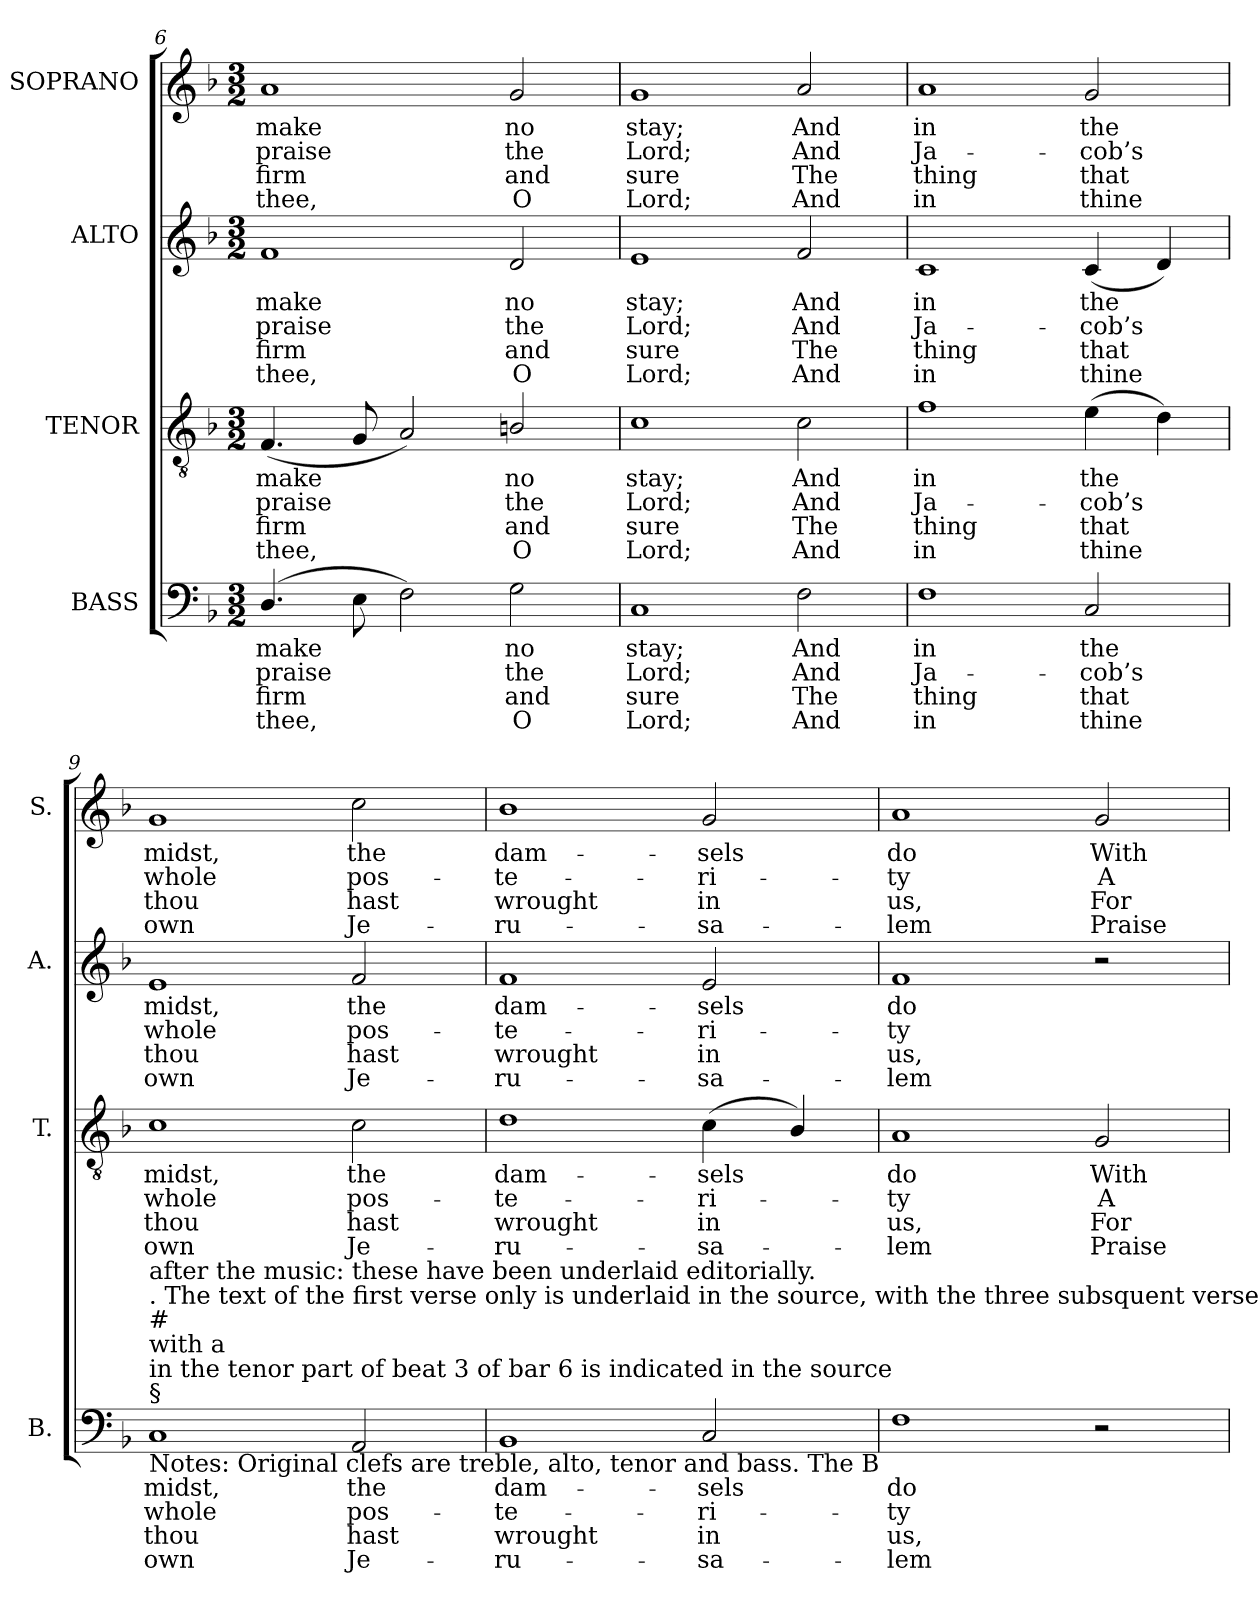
**kern	**text	**text	**text	**text	**kern	**text	**text	**text	**text	**kern	**text	**text	**text	**text	**kern	**text	**text	**text	**text
*part4	*part4	*part4	*part4	*part4	*part3	*part3	*part3	*part3	*part3	*part2	*part2	*part2	*part2	*part2	*part1	*part1	*part1	*part1	*part1
*staff4	*staff4	*staff4	*staff4	*staff4	*staff3	*staff3	*staff3	*staff3	*staff3	*staff2	*staff2	*staff2	*staff2	*staff2	*staff1	*staff1	*staff1	*staff1	*staff1
*I"BASS	*	*	*	*	*I"TENOR	*	*	*	*	*I"ALTO	*	*	*	*	*I"SOPRANO	*	*	*	*
*I'B.	*	*	*	*	*I'T.	*	*	*	*	*I'A.	*	*	*	*	*I'S.	*	*	*	*
*clefF4	*	*	*	*	*clefGv2	*	*	*	*	*clefG2	*	*	*	*	*clefG2	*	*	*	*
*	*	*	*	*	*ITrd7c12	*	*	*	*	*	*	*	*	*	*	*	*	*	*
*k[b-]	*	*	*	*	*k[b-]	*	*	*	*	*k[b-]	*	*	*	*	*k[b-]	*	*	*	*
*F:	*	*	*	*	*F:	*	*	*	*	*F:	*	*	*	*	*F:	*	*	*	*
*M3/2	*	*	*	*	*M3/2	*	*	*	*	*M3/2	*	*	*	*	*M3/2	*	*	*	*
=6	=6	=6	=6	=6	=6	=6	=6	=6	=6	=6	=6	=6	=6	=6	=6	=6	=6	=6	=6
!	!LO:LY:b:color=#000000	!LO:LY:b:color=#000000	!LO:LY:b:color=#000000	!LO:LY:b:color=#000000	!	!	!	!	!	!	!	!	!	!	!	!	!	!	!
!	!	!	!	!	!	!LO:LY:b:color=#000000	!LO:LY:b:color=#000000	!LO:LY:b:color=#000000	!LO:LY:b:color=#000000	!	!	!	!	!	!	!	!	!	!
!	!	!	!	!	!	!	!	!	!	!	!LO:LY:b:color=#000000	!LO:LY:b:color=#000000	!LO:LY:b:color=#000000	!LO:LY:b:color=#000000	!	!	!	!	!
!	!	!	!	!	!	!	!	!	!	!	!	!	!	!	!	!LO:LY:b:color=#000000	!LO:LY:b:color=#000000	!LO:LY:b:color=#000000	!LO:LY:b:color=#000000
(4.Di/	make	praise	firm	thee,	(4.FFi/	make	praise	firm	thee,	1fi	make	praise	firm	thee,	1ai	make	praise	firm	thee,
8Ei\	.	.	.	.	8GGi/	.	.	.	.	.	.	.	.	.	.	.	.	.	.
2Fi\)	.	.	.	.	2AAi/)	.	.	.	.	.	.	.	.	.	.	.	.	.	.
!	!LO:LY:b:color=#000000	!LO:LY:b:color=#000000	!LO:LY:b:color=#000000	!LO:LY:b:color=#000000	!	!	!	!	!	!	!	!	!	!	!	!	!	!	!
!	!	!	!	!	!	!LO:LY:b:color=#000000	!LO:LY:b:color=#000000	!LO:LY:b:color=#000000	!LO:LY:b:color=#000000	!	!	!	!	!	!	!	!	!	!
!	!	!	!	!	!	!	!	!	!	!	!LO:LY:b:color=#000000	!LO:LY:b:color=#000000	!LO:LY:b:color=#000000	!LO:LY:b:color=#000000	!	!	!	!	!
!	!	!	!	!	!	!	!	!	!	!	!	!	!	!	!	!LO:LY:b:color=#000000	!LO:LY:b:color=#000000	!LO:LY:b:color=#000000	!LO:LY:b:color=#000000
2Gi\	no	the	and	O	2BBni/	no	the	and	O	2di/	no	the	and	O	2gi/	no	the	and	O
=7	=7	=7	=7	=7	=7	=7	=7	=7	=7	=7	=7	=7	=7	=7	=7	=7	=7	=7	=7
!	!LO:LY:b:color=#000000	!LO:LY:b:color=#000000	!LO:LY:b:color=#000000	!LO:LY:b:color=#000000	!	!	!	!	!	!	!	!	!	!	!	!	!	!	!
!	!	!	!	!	!	!LO:LY:b:color=#000000	!LO:LY:b:color=#000000	!LO:LY:b:color=#000000	!LO:LY:b:color=#000000	!	!	!	!	!	!	!	!	!	!
!	!	!	!	!	!	!	!	!	!	!	!LO:LY:b:color=#000000	!LO:LY:b:color=#000000	!LO:LY:b:color=#000000	!LO:LY:b:color=#000000	!	!	!	!	!
!	!	!	!	!	!	!	!	!	!	!	!	!	!	!	!	!LO:LY:b:color=#000000	!LO:LY:b:color=#000000	!LO:LY:b:color=#000000	!LO:LY:b:color=#000000
1Ci	stay;	Lord;	sure	Lord;	1Ci	stay;	Lord;	sure	Lord;	1ei	stay;	Lord;	sure	Lord;	1gi	stay;	Lord;	sure	Lord;
!	!LO:LY:b:color=#000000	!LO:LY:b:color=#000000	!LO:LY:b:color=#000000	!LO:LY:b:color=#000000	!	!	!	!	!	!	!	!	!	!	!	!	!	!	!
!	!	!	!	!	!	!LO:LY:b:color=#000000	!LO:LY:b:color=#000000	!LO:LY:b:color=#000000	!LO:LY:b:color=#000000	!	!	!	!	!	!	!	!	!	!
!	!	!	!	!	!	!	!	!	!	!	!LO:LY:b:color=#000000	!LO:LY:b:color=#000000	!LO:LY:b:color=#000000	!LO:LY:b:color=#000000	!	!	!	!	!
!	!	!	!	!	!	!	!	!	!	!	!	!	!	!	!	!LO:LY:b:color=#000000	!LO:LY:b:color=#000000	!LO:LY:b:color=#000000	!LO:LY:b:color=#000000
2Fi\	And	And	The	And	2Ci\	And	And	The	And	2fi/	And	And	The	And	2ai/	And	And	The	And
=8	=8	=8	=8	=8	=8	=8	=8	=8	=8	=8	=8	=8	=8	=8	=8	=8	=8	=8	=8
!	!LO:LY:b:color=#000000	!LO:LY:b:color=#000000	!LO:LY:b:color=#000000	!LO:LY:b:color=#000000	!	!	!	!	!	!	!	!	!	!	!	!	!	!	!
!	!	!	!	!	!	!LO:LY:b:color=#000000	!LO:LY:b:color=#000000	!LO:LY:b:color=#000000	!LO:LY:b:color=#000000	!	!	!	!	!	!	!	!	!	!
!	!	!	!	!	!	!	!	!	!	!	!LO:LY:b:color=#000000	!LO:LY:b:color=#000000	!LO:LY:b:color=#000000	!LO:LY:b:color=#000000	!	!	!	!	!
!	!	!	!	!	!	!	!	!	!	!	!	!	!	!	!	!LO:LY:b:color=#000000	!LO:LY:b:color=#000000	!LO:LY:b:color=#000000	!LO:LY:b:color=#000000
1Fi	in	Ja-	thing	in	1Fi	in	Ja-	thing	in	1ci	in	Ja-	thing	in	1ai	in	Ja-	thing	in
!	!LO:LY:b:color=#000000	!LO:LY:b:color=#000000	!LO:LY:b:color=#000000	!LO:LY:b:color=#000000	!	!	!	!	!	!	!	!	!	!	!	!	!	!	!
!	!	!	!	!	!	!LO:LY:b:color=#000000	!LO:LY:b:color=#000000	!LO:LY:b:color=#000000	!LO:LY:b:color=#000000	!	!	!	!	!	!	!	!	!	!
!	!	!	!	!	!	!	!	!	!	!	!LO:LY:b:color=#000000	!LO:LY:b:color=#000000	!LO:LY:b:color=#000000	!LO:LY:b:color=#000000	!	!	!	!	!
!	!	!	!	!	!	!	!	!	!	!	!	!	!	!	!	!LO:LY:b:color=#000000	!LO:LY:b:color=#000000	!LO:LY:b:color=#000000	!LO:LY:b:color=#000000
2Ci/	the	-cob’s	that	thine	(4Ei\	the	-cob’s	that	thine	(4ci/	the	-cob’s	that	thine	2gi/	the	-cob’s	that	thine
.	.	.	.	.	4Di\)	.	.	.	.	4di/)	.	.	.	.	.	.	.	.	.
!!LO:LB:g=z
=9	=9	=9	=9	=9	=9	=9	=9	=9	=9	=9	=9	=9	=9	=9	=9	=9	=9	=9	=9
!	!LO:LY:b:color=#000000	!LO:LY:b:color=#000000	!LO:LY:b:color=#000000	!LO:LY:b:color=#000000	!	!	!	!	!	!	!	!	!	!	!	!	!	!	!
!	!	!	!	!	!	!LO:LY:b:color=#000000	!LO:LY:b:color=#000000	!LO:LY:b:color=#000000	!LO:LY:b:color=#000000	!	!	!	!	!	!	!	!	!	!
!	!	!	!	!	!	!	!	!	!	!	!LO:LY:b:color=#000000	!LO:LY:b:color=#000000	!LO:LY:b:color=#000000	!LO:LY:b:color=#000000	!	!	!	!	!
!LO:TX:b:t=Notes&colon; Original clefs are treble, alto, tenor and bass. The B	!	!	!	!	!	!	!	!	!	!	!	!	!	!	!	!	!	!	!
!LO:TX:t=§	!	!	!	!	!	!	!	!	!	!	!	!	!	!	!	!	!	!	!
!LO:TX:t=in the tenor part of beat 3 of bar 6 is indicated in the source	!	!	!	!	!	!	!	!	!	!	!	!	!	!	!	!	!	!	!
!LO:TX:t=with a	!	!	!	!	!	!	!	!	!	!	!	!	!	!	!	!	!	!	!
!LO:TX:t=#	!	!	!	!	!	!	!	!	!	!	!	!	!	!	!	!	!	!	!
!LO:TX:t=. The text of the first verse only is underlaid in the source, with the three subsquent verses given here printed	!	!	!	!	!	!	!	!	!	!	!	!	!	!	!	!	!	!	!
!LO:TX:t=after the music&colon; these have been underlaid editorially.	!	!	!	!	!	!	!	!	!	!	!	!	!	!	!	!	!	!	!
!	!	!	!	!	!	!	!	!	!	!	!	!	!	!	!	!LO:LY:b:color=#000000	!LO:LY:b:color=#000000	!LO:LY:b:color=#000000	!LO:LY:b:color=#000000
1Ci	midst,	whole	thou	own	1Ci	midst,	whole	thou	own	1ei	midst,	whole	thou	own	1gi	midst,	whole	thou	own
!	!LO:LY:b:color=#000000	!LO:LY:b:color=#000000	!LO:LY:b:color=#000000	!LO:LY:b:color=#000000	!	!	!	!	!	!	!	!	!	!	!	!	!	!	!
!	!	!	!	!	!	!LO:LY:b:color=#000000	!LO:LY:b:color=#000000	!LO:LY:b:color=#000000	!LO:LY:b:color=#000000	!	!	!	!	!	!	!	!	!	!
!	!	!	!	!	!	!	!	!	!	!	!LO:LY:b:color=#000000	!LO:LY:b:color=#000000	!LO:LY:b:color=#000000	!LO:LY:b:color=#000000	!	!	!	!	!
!	!	!	!	!	!	!	!	!	!	!	!	!	!	!	!	!LO:LY:b:color=#000000	!LO:LY:b:color=#000000	!LO:LY:b:color=#000000	!LO:LY:b:color=#000000
2AAi/	the	pos-	hast	Je-	2Ci\	the	pos-	hast	Je-	2fi/	the	pos-	hast	Je-	2cci\	the	pos-	hast	Je-
=10	=10	=10	=10	=10	=10	=10	=10	=10	=10	=10	=10	=10	=10	=10	=10	=10	=10	=10	=10
!	!LO:LY:b:color=#000000	!LO:LY:b:color=#000000	!LO:LY:b:color=#000000	!LO:LY:b:color=#000000	!	!	!	!	!	!	!	!	!	!	!	!	!	!	!
!	!	!	!	!	!	!LO:LY:b:color=#000000	!LO:LY:b:color=#000000	!LO:LY:b:color=#000000	!LO:LY:b:color=#000000	!	!	!	!	!	!	!	!	!	!
!	!	!	!	!	!	!	!	!	!	!	!LO:LY:b:color=#000000	!LO:LY:b:color=#000000	!LO:LY:b:color=#000000	!LO:LY:b:color=#000000	!	!	!	!	!
!	!	!	!	!	!	!	!	!	!	!	!	!	!	!	!	!LO:LY:b:color=#000000	!LO:LY:b:color=#000000	!LO:LY:b:color=#000000	!LO:LY:b:color=#000000
1BB-i	dam-	-te-	-wrought	-ru-	1Di	dam-	-te-	-wrought	-ru-	1fi	dam-	-te-	-wrought	-ru-	1b-i	dam-	-te-	-wrought	-ru-
!	!LO:LY:b:color=#000000	!LO:LY:b:color=#000000	!LO:LY:b:color=#000000	!LO:LY:b:color=#000000	!	!	!	!	!	!	!	!	!	!	!	!	!	!	!
!	!	!	!	!	!	!LO:LY:b:color=#000000	!LO:LY:b:color=#000000	!LO:LY:b:color=#000000	!LO:LY:b:color=#000000	!	!	!	!	!	!	!	!	!	!
!	!	!	!	!	!	!	!	!	!	!	!LO:LY:b:color=#000000	!LO:LY:b:color=#000000	!LO:LY:b:color=#000000	!LO:LY:b:color=#000000	!	!	!	!	!
!	!	!	!	!	!	!	!	!	!	!	!	!	!	!	!	!LO:LY:b:color=#000000	!LO:LY:b:color=#000000	!LO:LY:b:color=#000000	!LO:LY:b:color=#000000
2Ci/	-sels	-ri-	in	sa-	(4Ci\	-sels	-ri-	in	sa-	2ei/	-sels	-ri-	in	sa-	2gi/	-sels	-ri-	in	sa-
.	.	.	.	.	4BB-i/)	.	.	.	.	.	.	.	.	.	.	.	.	.	.
=11	=11	=11	=11	=11	=11	=11	=11	=11	=11	=11	=11	=11	=11	=11	=11	=11	=11	=11	=11
!	!LO:LY:b:color=#000000	!LO:LY:b:color=#000000	!LO:LY:b:color=#000000	!LO:LY:b:color=#000000	!	!	!	!	!	!	!	!	!	!	!	!	!	!	!
!	!	!	!	!	!	!LO:LY:b:color=#000000	!LO:LY:b:color=#000000	!LO:LY:b:color=#000000	!LO:LY:b:color=#000000	!	!	!	!	!	!	!	!	!	!
!	!	!	!	!	!	!	!	!	!	!	!LO:LY:b:color=#000000	!LO:LY:b:color=#000000	!LO:LY:b:color=#000000	!LO:LY:b:color=#000000	!	!	!	!	!
!	!	!	!	!	!	!	!	!	!	!	!	!	!	!	!	!LO:LY:b:color=#000000	!LO:LY:b:color=#000000	!LO:LY:b:color=#000000	!LO:LY:b:color=#000000
1Fi	do	-ty	-us,	lem	1AAi	do	-ty	-us,	lem	1fi	do	-ty	-us,	lem	1ai	do	-ty	-us,	lem
!	!	!	!	!	!	!LO:LY:b:color=#000000	!LO:LY:b:color=#000000	!LO:LY:b:color=#000000	!LO:LY:b:color=#000000	!	!	!	!	!	!	!	!	!	!
!	!	!	!	!	!	!	!	!	!	!	!	!	!	!	!	!LO:LY:b:color=#000000	!LO:LY:b:color=#000000	!LO:LY:b:color=#000000	!LO:LY:b:color=#000000
2r	.	.	.	.	2GGi/	With	A-	For	Praise	2r	.	.	.	.	2gi/	With	A-	For	Praise
=	=	=	=	=	=	=	=	=	=	=	=	=	=	=	=	=	=	=	=
*-	*-	*-	*-	*-	*-	*-	*-	*-	*-	*-	*-	*-	*-	*-	*-	*-	*-	*-	*-
